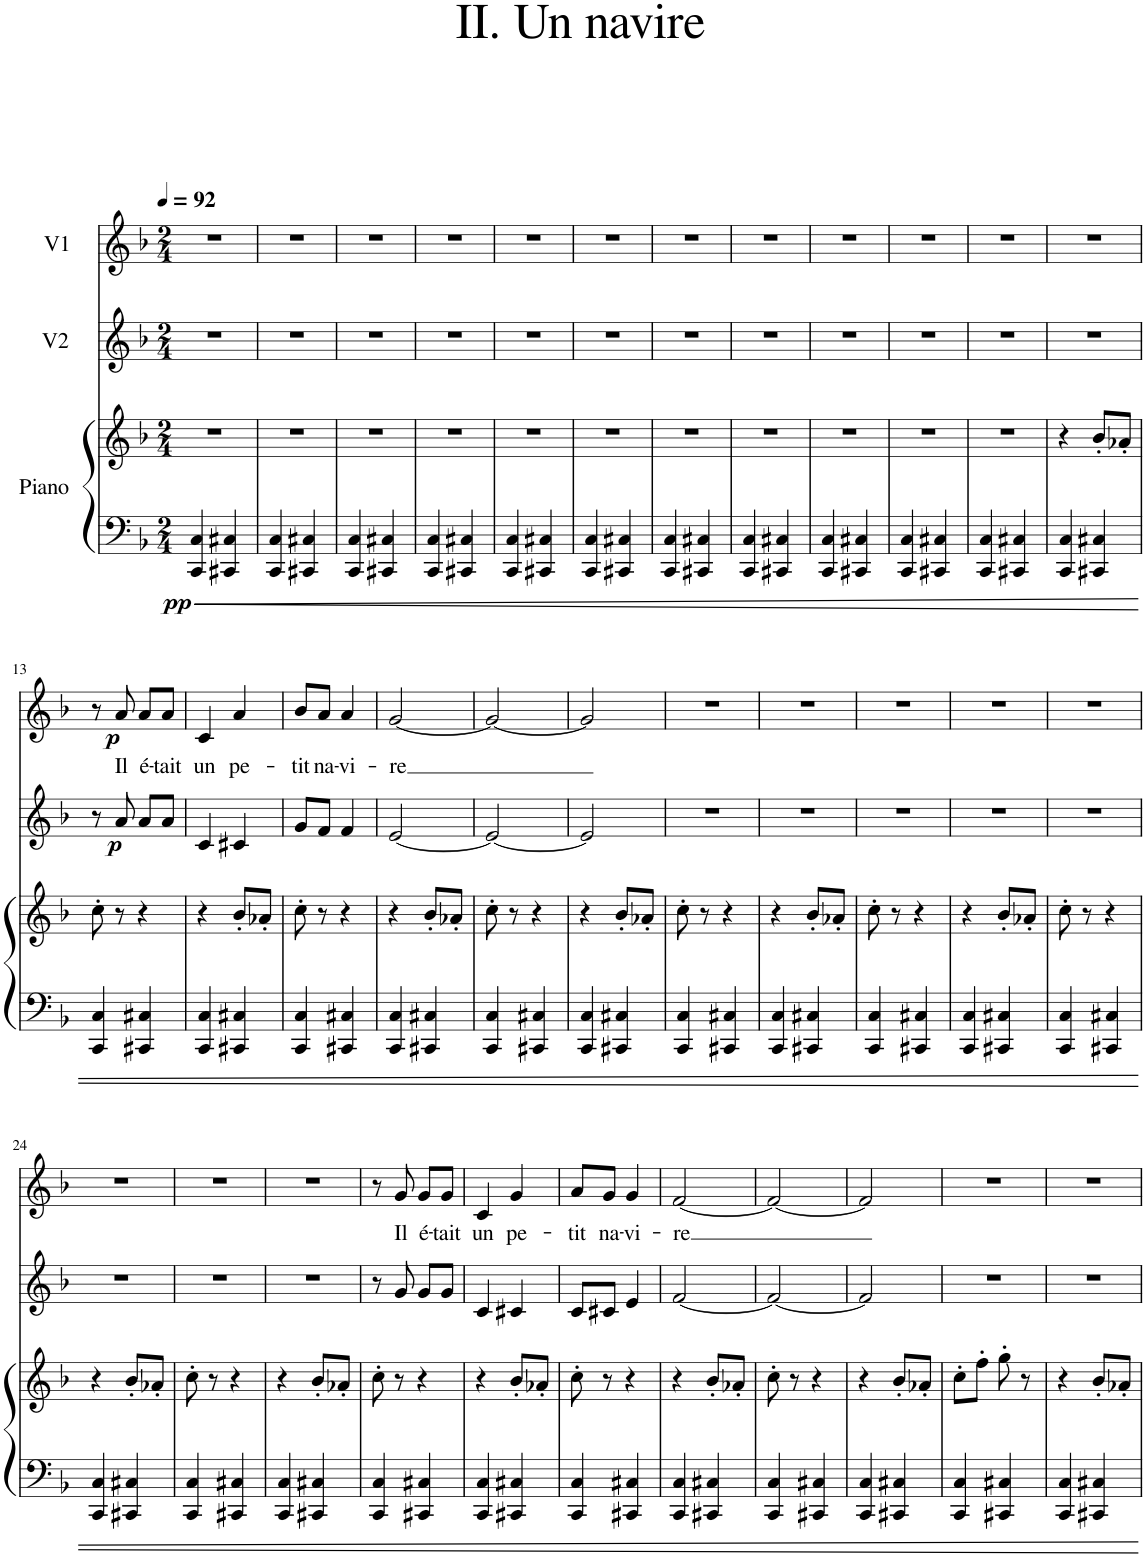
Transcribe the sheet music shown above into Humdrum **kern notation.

**kern	**kern	**dynam	**kern	**dynam	**kern	**text	**dynam
*part3	*part3	*part3	*part2	*part2	*part1	*part1	*part1
*staff4	*staff3	*staff3/4	*staff2	*staff2	*staff1	*staff1	*staff1
*I"Piano	*	*	*I"V2	*	*I"V1	*	*
*I'Pno	*	*	*	*	*	*	*
*clefF4	*clefG2	*	*clefG2	*	*clefG2	*	*
*k[b-]	*k[b-]	*	*k[b-]	*	*k[b-]	*	*
*M2/4	*M2/4	*	*M2/4	*	*M2/4	*	*
*MM92	*MM92	*	*MM92	*	*MM92	*	*
=1	=1	=1	=1	=1	=1	=1	=1
!	!	!LO:DY:b=2	!	!	!	!	!
4CC/ 4C/	2r	pp	2r	.	2r	.	.
4CC#X/ 4C#X/	.	.	.	.	.	.	.
=2	=2	=2	=2	=2	=2	=2	=2
4CC/ 4C/	2r	.	2r	.	2r	.	.
4CC#X/ 4C#X/	.	.	.	.	.	.	.
=3	=3	=3	=3	=3	=3	=3	=3
4CC/ 4C/	2r	.	2r	.	2r	.	.
4CC#X/ 4C#X/	.	.	.	.	.	.	.
=4	=4	=4	=4	=4	=4	=4	=4
4CC/ 4C/	2r	.	2r	.	2r	.	.
4CC#X/ 4C#X/	.	.	.	.	.	.	.
=5	=5	=5	=5	=5	=5	=5	=5
4CC/ 4C/	2r	.	2r	.	2r	.	.
4CC#X/ 4C#X/	.	.	.	.	.	.	.
=6	=6	=6	=6	=6	=6	=6	=6
4CC/ 4C/	2r	.	2r	.	2r	.	.
4CC#X/ 4C#X/	.	.	.	.	.	.	.
=7	=7	=7	=7	=7	=7	=7	=7
4CC/ 4C/	2r	.	2r	.	2r	.	.
4CC#X/ 4C#X/	.	.	.	.	.	.	.
=8	=8	=8	=8	=8	=8	=8	=8
4CC/ 4C/	2r	.	2r	.	2r	.	.
4CC#X/ 4C#X/	.	.	.	.	.	.	.
=9	=9	=9	=9	=9	=9	=9	=9
4CC/ 4C/	2r	.	2r	.	2r	.	.
4CC#X/ 4C#X/	.	.	.	.	.	.	.
=10	=10	=10	=10	=10	=10	=10	=10
4CC/ 4C/	2r	.	2r	.	2r	.	.
4CC#X/ 4C#X/	.	.	.	.	.	.	.
=11	=11	=11	=11	=11	=11	=11	=11
4CC/ 4C/	2r	.	2r	.	2r	.	.
4CC#X/ 4C#X/	.	.	.	.	.	.	.
=12	=12	=12	=12	=12	=12	=12	=12
4CC/ 4C/	4r	.	2r	.	2r	.	.
4CC#X/ 4C#X/	8b-'/L	.	.	.	.	.	.
.	8a-X'/J	.	.	.	.	.	.
!!LO:LB:g=z
=13	=13	=13	=13	=13	=13	=13	=13
!	!	!	!	!LO:DY:b	!	!	!
4CC/ 4C/	8cc'\	.	8r	p	8r	.	.
!	!	!	!	!	!	!LO:LY:b	!LO:DY:b
.	8r	.	8a/	.	8a/	Il	p
!	!	!	!	!	!	!LO:LY:b	!
4CC#X/ 4C#X/	4r	.	8a/L	.	8a/L	é-	.
!	!	!	!	!	!	!LO:LY:b	!
.	.	.	8a/J	.	8a/J	-tait	.
=14	=14	=14	=14	=14	=14	=14	=14
!	!	!	!	!	!	!LO:LY:b	!
4CC/ 4C/	4r	.	4c/	.	4c/	un	.
!	!	!	!	!	!	!LO:LY:b	!
4CC#X/ 4C#X/	8b-'/L	.	4c#X/	.	4a/	pe-	.
.	8a-X'/J	.	.	.	.	.	.
=15	=15	=15	=15	=15	=15	=15	=15
!	!	!	!	!	!	!LO:LY:b	!
4CC/ 4C/	8cc'\	.	8g/L	.	8b-/L	-tit	.
!	!	!	!	!	!	!LO:LY:b	!
.	8r	.	8f/J	.	8a/J	na-	.
!	!	!	!	!	!	!LO:LY:b	!
4CC#X/ 4C#X/	4r	.	4f/	.	4a/	-vi-	.
=16	=16	=16	=16	=16	=16	=16	=16
!	!	!	!	!	!	!LO:LY:b	!
4CC/ 4C/	4r	.	[2e/	.	[2g/	-re	.
4CC#X/ 4C#X/	8b-'/L	.	.	.	.	.	.
.	8a-X'/J	.	.	.	.	.	.
=17	=17	=17	=17	=17	=17	=17	=17
4CC/ 4C/	8cc'\	.	2e/_	.	2g/_	.	.
.	8r	.	.	.	.	.	.
4CC#X/ 4C#X/	4r	.	.	.	.	.	.
=18	=18	=18	=18	=18	=18	=18	=18
4CC/ 4C/	4r	.	2e/]	.	2g/]	.	.
4CC#X/ 4C#X/	8b-'/L	.	.	.	.	.	.
.	8a-X'/J	.	.	.	.	.	.
=19	=19	=19	=19	=19	=19	=19	=19
4CC/ 4C/	8cc'\	.	2r	.	2r	.	.
.	8r	.	.	.	.	.	.
4CC#X/ 4C#X/	4r	.	.	.	.	.	.
=20	=20	=20	=20	=20	=20	=20	=20
4CC/ 4C/	4r	.	2r	.	2r	.	.
4CC#X/ 4C#X/	8b-'/L	.	.	.	.	.	.
.	8a-X'/J	.	.	.	.	.	.
=21	=21	=21	=21	=21	=21	=21	=21
4CC/ 4C/	8cc'\	.	2r	.	2r	.	.
.	8r	.	.	.	.	.	.
4CC#X/ 4C#X/	4r	.	.	.	.	.	.
=22	=22	=22	=22	=22	=22	=22	=22
4CC/ 4C/	4r	.	2r	.	2r	.	.
4CC#X/ 4C#X/	8b-'/L	.	.	.	.	.	.
.	8a-X'/J	.	.	.	.	.	.
=23	=23	=23	=23	=23	=23	=23	=23
4CC/ 4C/	8cc'\	.	2r	.	2r	.	.
.	8r	.	.	.	.	.	.
4CC#X/ 4C#X/	4r	.	.	.	.	.	.
!!LO:LB:g=z
=24	=24	=24	=24	=24	=24	=24	=24
4CC/ 4C/	4r	.	2r	.	2r	.	.
4CC#X/ 4C#X/	8b-'/L	.	.	.	.	.	.
.	8a-X'/J	.	.	.	.	.	.
=25	=25	=25	=25	=25	=25	=25	=25
4CC/ 4C/	8cc'\	.	2r	.	2r	.	.
.	8r	.	.	.	.	.	.
4CC#X/ 4C#X/	4r	.	.	.	.	.	.
=26	=26	=26	=26	=26	=26	=26	=26
4CC/ 4C/	4r	.	2r	.	2r	.	.
4CC#X/ 4C#X/	8b-'/L	.	.	.	.	.	.
.	8a-X'/J	.	.	.	.	.	.
=27	=27	=27	=27	=27	=27	=27	=27
4CC/ 4C/	8cc'\	.	8r	.	8r	.	.
!	!	!	!	!	!	!LO:LY:b	!
.	8r	.	8g/	.	8g/	Il	.
!	!	!	!	!	!	!LO:LY:b	!
4CC#X/ 4C#X/	4r	.	8g/L	.	8g/L	é-	.
!	!	!	!	!	!	!LO:LY:b	!
.	.	.	8g/J	.	8g/J	-tait	.
=28	=28	=28	=28	=28	=28	=28	=28
!	!	!	!	!	!	!LO:LY:b	!
4CC/ 4C/	4r	.	4c/	.	4c/	un	.
!	!	!	!	!	!	!LO:LY:b	!
4CC#X/ 4C#X/	8b-'/L	.	4c#X/	.	4g/	pe-	.
.	8a-X'/J	.	.	.	.	.	.
=29	=29	=29	=29	=29	=29	=29	=29
!	!	!	!	!	!	!LO:LY:b	!
4CC/ 4C/	8cc'\	.	8c/L	.	8a/L	-tit	.
!	!	!	!	!	!	!LO:LY:b	!
.	8r	.	8c#X/J	.	8g/J	na-	.
!	!	!	!	!	!	!LO:LY:b	!
4CC#X/ 4C#X/	4r	.	4e/	.	4g/	-vi-	.
=30	=30	=30	=30	=30	=30	=30	=30
!	!	!	!	!	!	!LO:LY:b	!
4CC/ 4C/	4r	.	[2f/	.	[2f/	-re	.
4CC#X/ 4C#X/	8b-'/L	.	.	.	.	.	.
.	8a-X'/J	.	.	.	.	.	.
=31	=31	=31	=31	=31	=31	=31	=31
4CC/ 4C/	8cc'\	.	2f/_	.	2f/_	.	.
.	8r	.	.	.	.	.	.
4CC#X/ 4C#X/	4r	.	.	.	.	.	.
=32	=32	=32	=32	=32	=32	=32	=32
4CC/ 4C/	4r	.	2f/]	.	2f/]	.	.
4CC#X/ 4C#X/	8b-'/L	.	.	.	.	.	.
.	8a-X'/J	.	.	.	.	.	.
=33	=33	=33	=33	=33	=33	=33	=33
4CC/ 4C/	8cc'\L	.	2r	.	2r	.	.
.	8ff'\J	.	.	.	.	.	.
4CC#X/ 4C#X/	8gg'\	.	.	.	.	.	.
.	8r	.	.	.	.	.	.
=34	=34	=34	=34	=34	=34	=34	=34
4CC/ 4C/	4r	.	2r	.	2r	.	.
4CC#X/ 4C#X/	8b-'/L	.	.	.	.	.	.
.	8a-X'/J	.	.	.	.	.	.
=	=	=	=	=	=	=	=
*-	*-	*-	*-	*-	*-	*-	*-
